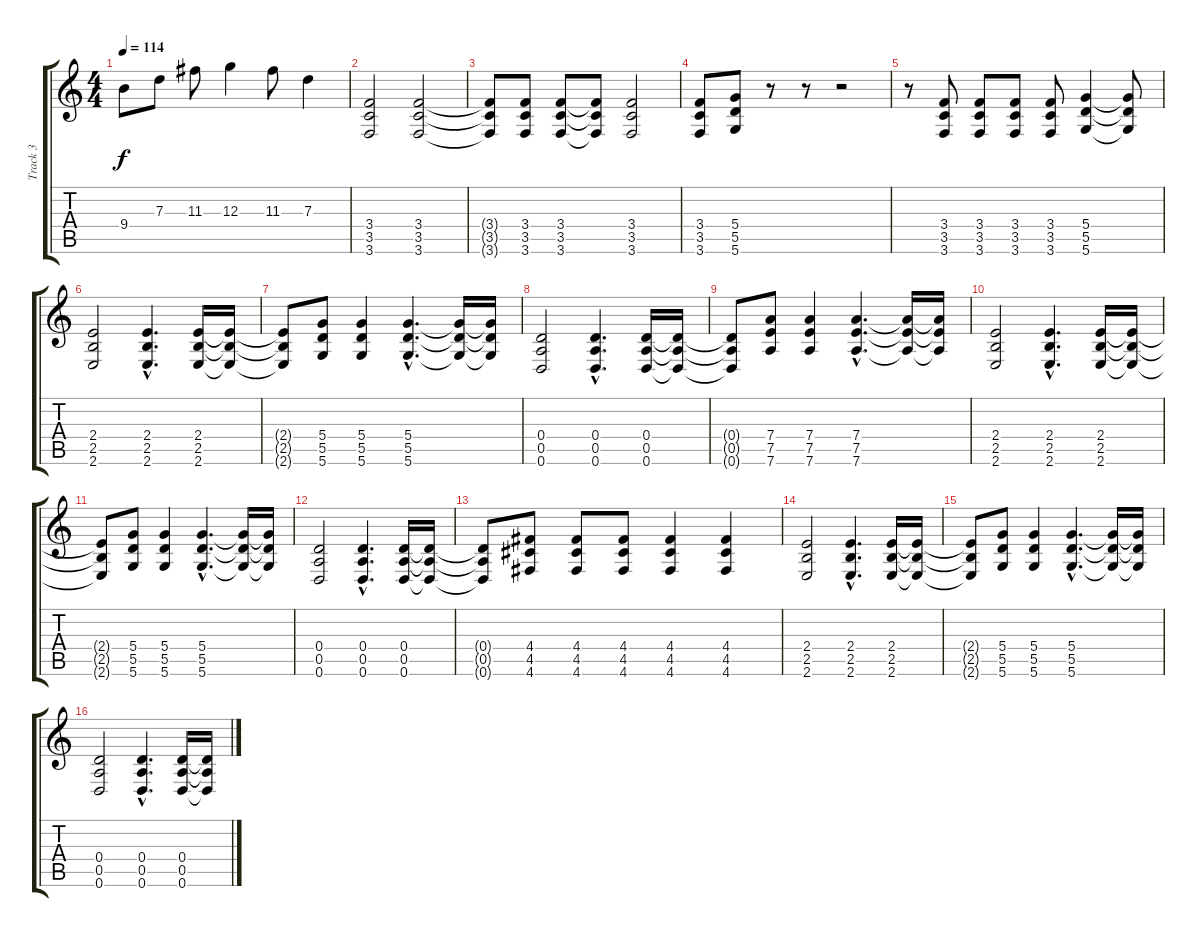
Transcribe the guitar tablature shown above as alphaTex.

\track ("Track 3" "Track 3") {instrument distortionguitar}
\staff {score tabs}
\tuning (E4 B3 G3 D3 A2 D2) {hide}
\ts (4 4)
\tempo 114
\clef g2
\ks c
9.4.8{dy f} 7.3.8 11.3.8 12.3.4 11.3.8 7.3.4 |
(3.4 3.5 3.6).2 (3.4 3.5 3.6).2 |
(3.4{t} 3.5{t} 3.6{t}).8 (3.4 3.5 3.6).8 (3.4 3.5 3.6).8 (3.4{t} 3.5{t} 3.6{t}).8 (3.4 3.5 3.6).2 |
(3.4 3.5 3.6).8 (5.4 5.5 5.6).8 r.8 r.8 r.2 |
r.8 (3.4 3.5 3.6).8 (3.4 3.5 3.6).8 (3.4 3.5 3.6).8 (3.4 3.5 3.6).8 (5.4 5.5 5.6).4 (5.4{t} 5.5{t} 5.6{t}).8 |
(2.4 2.5 2.6).2 (2.4{hac} 2.5{hac} 2.6{hac}).4{d} (2.4 2.5 2.6).16 (2.4{t} 2.5{t} 2.6{t}).16 |
(2.4{t} 2.5{t} 2.6{t}).8 (5.4 5.5 5.6).8 (5.4 5.5 5.6).4 (5.4{hac} 5.5{hac} 5.6{hac}).4{d} (5.4{t} 5.5{t} 5.6{t}).16 (5.4{t} 5.5{t} 5.6{t}).16 |
(0.4 0.5 0.6).2 (0.4{hac} 0.5{hac} 0.6{hac}).4{d} (0.4 0.5 0.6).16 (0.4{t} 0.5{t} 0.6{t}).16 |
(0.4{t} 0.5{t} 0.6{t}).8 (7.4 7.5 7.6).8 (7.4 7.5 7.6).4 (7.4{hac} 7.5{hac} 7.6{hac}).4{d} (7.4{t} 7.5{t} 7.6{t}).16 (7.4{t} 7.5{t} 7.6{t}).16 |
(2.4 2.5 2.6).2 (2.4{hac} 2.5{hac} 2.6{hac}).4{d} (2.4 2.5 2.6).16 (2.4{t} 2.5{t} 2.6{t}).16 |
(2.4{t} 2.5{t} 2.6{t}).8 (5.4 5.5 5.6).8 (5.4 5.5 5.6).4 (5.4{hac} 5.5{hac} 5.6{hac}).4{d} (5.4{t} 5.5{t} 5.6{t}).16 (5.4{t} 5.5{t} 5.6{t}).16 |
(0.4 0.5 0.6).2 (0.4{hac} 0.5{hac} 0.6{hac}).4{d} (0.4 0.5 0.6).16 (0.4{t} 0.5{t} 0.6{t}).16 |
(0.4{t} 0.5{t} 0.6{t}).8 (4.4 4.5 4.6).8 (4.4 4.5 4.6).8 (4.4 4.5 4.6).8 (4.4 4.5 4.6).4 (4.4 4.5 4.6).4 |
(2.4 2.5 2.6).2 (2.4{hac} 2.5{hac} 2.6{hac}).4{d} (2.4 2.5 2.6).16 (2.4{t} 2.5{t} 2.6{t}).16 |
(2.4{t} 2.5{t} 2.6{t}).8 (5.4 5.5 5.6).8 (5.4 5.5 5.6).4 (5.4{hac} 5.5{hac} 5.6{hac}).4{d} (5.4{t} 5.5{t} 5.6{t}).16 (5.4{t} 5.5{t} 5.6{t}).16 |
(0.4 0.5 0.6).2 (0.4{hac} 0.5{hac} 0.6{hac}).4{d} (0.4 0.5 0.6).16 (0.4{t} 0.5{t} 0.6{t}).16
